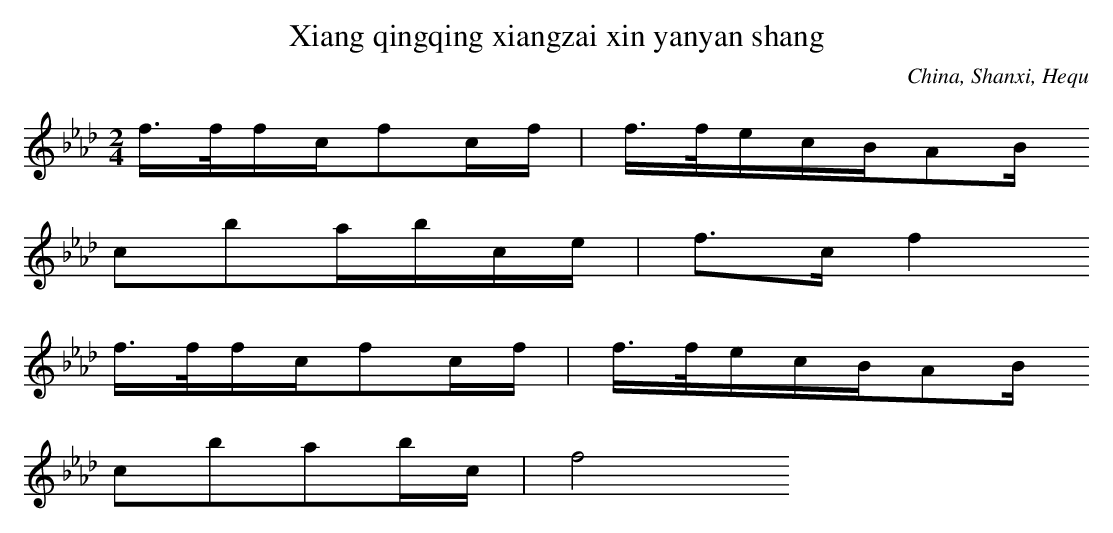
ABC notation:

X:1
T: Xiang qingqing xiangzai xin yanyan shang
O: China, Shanxi, Hequ
M: 2/4
L: 1/32
K: Ab
f3ff2c2f4c2f2 | f3fe2c2B2A4B2
c4b4a2b2c2e2 | f6c2f8
f3ff2c2f4c2f2 | f3fe2c2B2A4B2
c4b4a4b2c2 | f16
